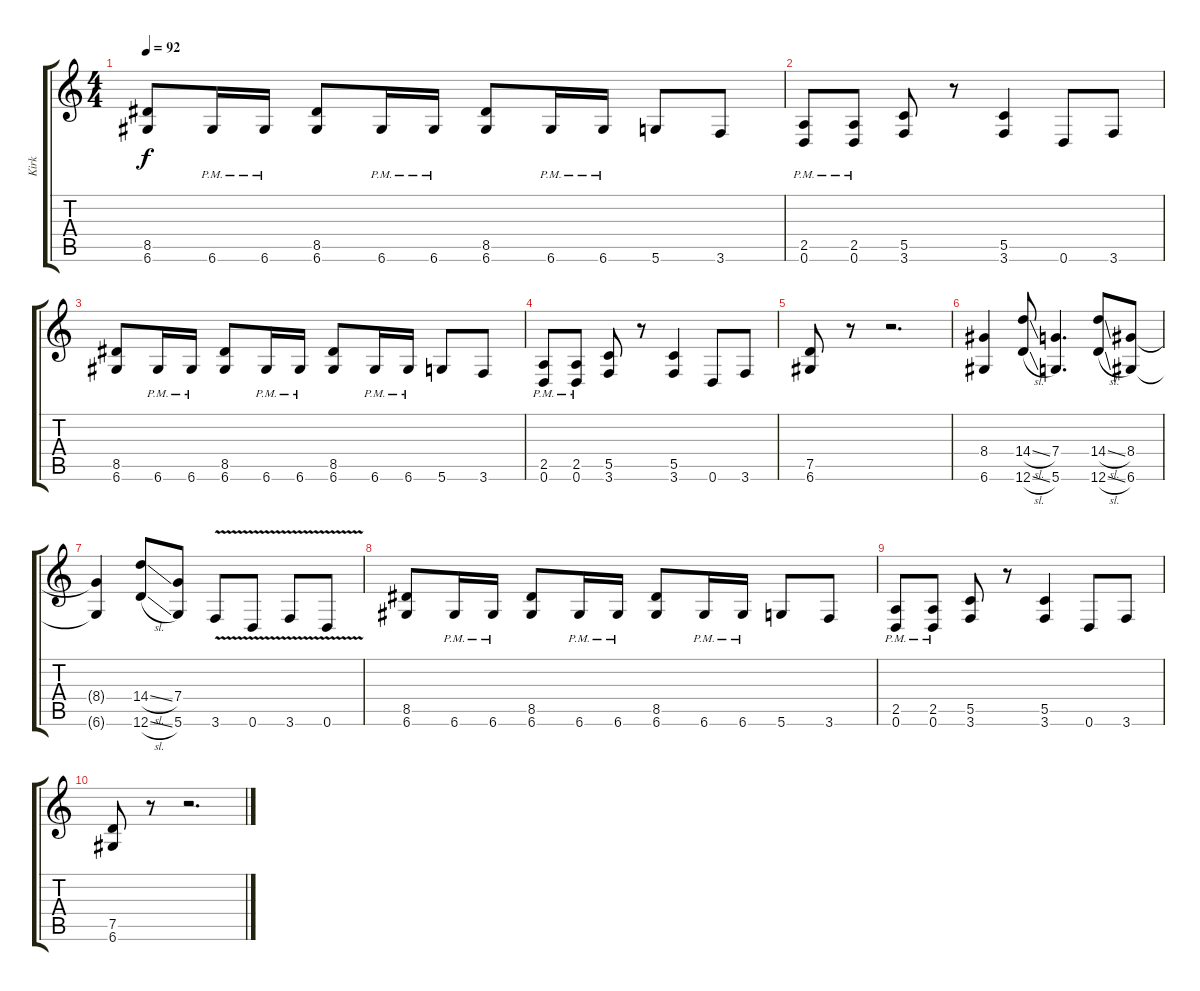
\track ("Kirk" "Kirk") {instrument distortionguitar}
\staff {score tabs}
\tuning (D4 A3 F3 C3 G2 D2) {hide}
\ts (4 4)
\tempo 92
\clef g2
\ks c
(8.5 6.6).8{dy f} 6.6{pm}.16 6.6{pm}.16 (8.5 6.6).8 6.6{pm}.16 6.6{pm}.16 (8.5 6.6).8 6.6{pm}.16 6.6{pm}.16 5.6.8 3.6.8 |
(2.5{pm} 0.6{pm}).8 (2.5{pm} 0.6{pm}).8 (5.5 3.6).8 r.8 (5.5 3.6).4 0.6.8 3.6.8 |
(8.5 6.6).8 6.6{pm}.16 6.6{pm}.16 (8.5 6.6).8 6.6{pm}.16 6.6{pm}.16 (8.5 6.6).8 6.6{pm}.16 6.6{pm}.16 5.6.8 3.6.8 |
(2.5{pm} 0.6{pm}).8 (2.5{pm} 0.6{pm}).8 (5.5 3.6).8 r.8 (5.5 3.6).4 0.6.8 3.6.8 |
(7.5 6.6).8 r.8 r.2{d} |
(8.4 6.6).4 (14.4{sl} 12.6{sl}).8 (7.4 5.6).4{d} (14.4{sl} 12.6{sl}).8 (8.4 6.6).8 |
(8.4{t} 6.6{t}).4 (14.4{sl} 12.6{sl}).8 (7.4 5.6).8 3.6{v}.8 0.6{v}.8 3.6{v}.8 0.6{v}.8 |
(8.5 6.6).8 6.6{pm}.16 6.6{pm}.16 (8.5 6.6).8 6.6{pm}.16 6.6{pm}.16 (8.5 6.6).8 6.6{pm}.16 6.6{pm}.16 5.6.8 3.6.8 |
(2.5{pm} 0.6{pm}).8 (2.5{pm} 0.6{pm}).8 (5.5 3.6).8 r.8 (5.5 3.6).4 0.6.8 3.6.8 |
(7.5 6.6).8 r.8 r.2{d}
